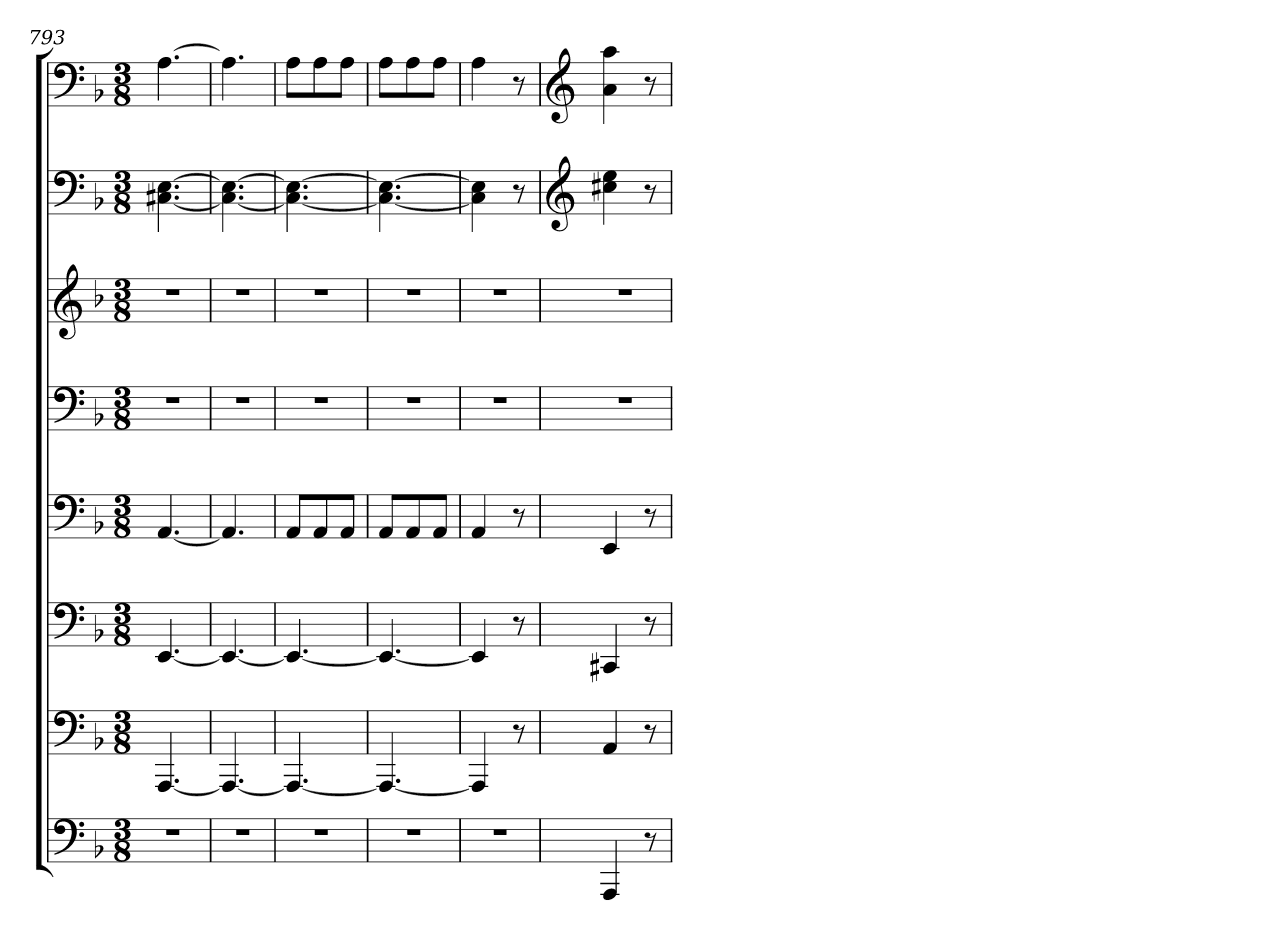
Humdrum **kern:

**kern	**kern	**kern	**kern	**kern	**kern	**kern	**kern
*part5	*part5	*part4	*part4	*part3	*part3	*part2	*part1
*staff8	*staff7	*staff6	*staff5	*staff4	*staff3	*staff2	*staff1
*clefF4	*clefF4	*clefF4	*clefF4	*clefF4	*clefG2	*clefF4	*clefF4
*k[b-]	*k[b-]	*k[b-]	*k[b-]	*k[b-]	*k[b-]	*k[b-]	*k[b-]
*M3/8	*M3/8	*M3/8	*M3/8	*M3/8	*M3/8	*M3/8	*M3/8
=793	=793	=793	=793	=793	=793	=793	=793
4.r	[4.AAA/	[4.EE/	[4.AA/	4.r	4.r	[4.C#X\ [4.E\	[4.A\
=794	=794	=794	=794	=794	=794	=794	=794
4.r	4.AAA/_	4.EE/_	4.AA/]	4.r	4.r	4.C#\_ 4.E\_	4.A\]
=795	=795	=795	=795	=795	=795	=795	=795
4.r	4.AAA/_	4.EE/_	8AA/L	4.r	4.r	4.C#\_ 4.E\_	8A\L
.	.	.	8AA/	.	.	.	8A\
.	.	.	8AA/J	.	.	.	8A\J
=796	=796	=796	=796	=796	=796	=796	=796
4.r	4.AAA/_	4.EE/_	8AA/L	4.r	4.r	4.C#\_ 4.E\_	8A\L
.	.	.	8AA/	.	.	.	8A\
.	.	.	8AA/J	.	.	.	8A\J
=797	=797	=797	=797	=797	=797	=797	=797
*	*	*	*	*	*	*	*MM98
4.r	4AAA/]	4EE/]	4AA/	4.r	4.r	4C#\] 4E\]	4A\
.	8r	8r	8r	.	.	8r	8r
=798	=798	=798	=798	=798	=798	=798	=798
*	*	*	*	*	*	*clefG2	*clefG2
4AAA/	4AA/	4CC#X/	4EE/	4.r	4.r	4cc#X\ 4ee\	4a\ 4aa\
8r	8r	8r	8r	.	.	8r	8r
=	=	=	=	=	=	=	=
*-	*-	*-	*-	*-	*-	*-	*-
